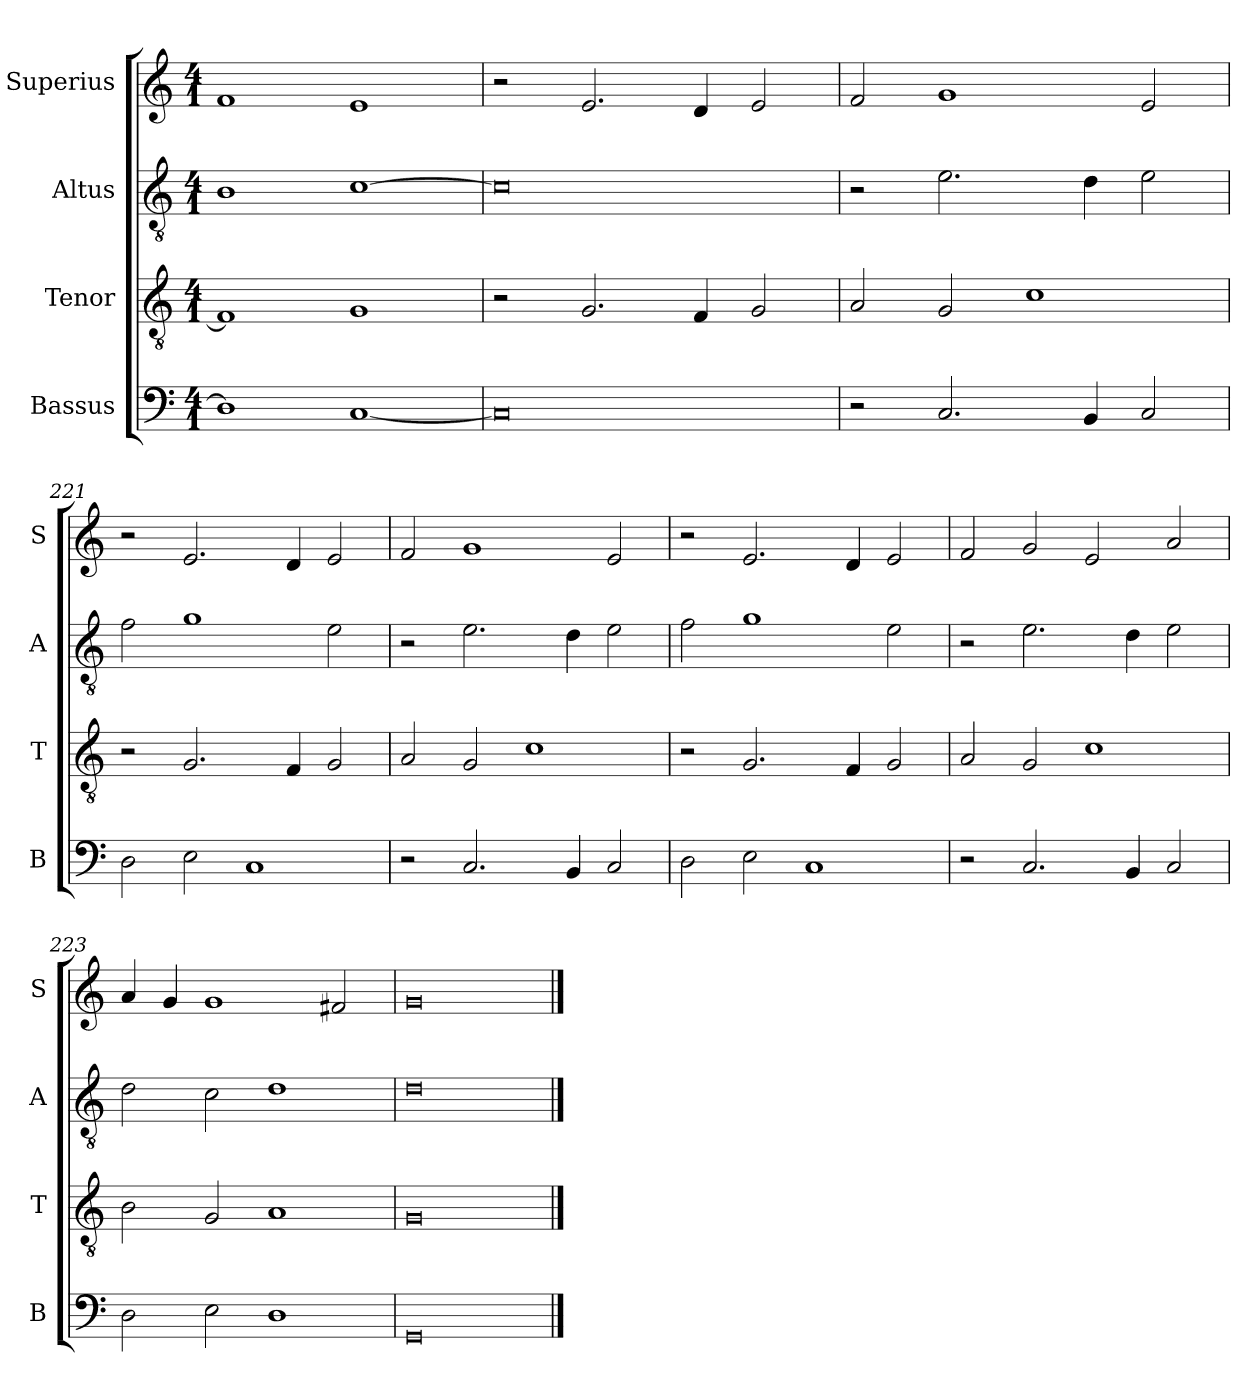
**kern	**kern	**kern	**kern
*part4	*part3	*part2	*part1
*staff4	*staff3	*staff2	*staff1
*I"Bassus	*I"Tenor	*I"Altus	*I"Superius
*I'B	*I'T	*I'A	*I'S
*clefF4	*clefGv2	*clefGv2	*clefG2
*k[]	*k[]	*k[]	*k[]
*M4/1	*M4/1	*M4/1	*M4/1
=	=	=	=
1D\]	1F/]	1B\	1f/
[1C/	1G/	[1c\	1e/
=220	=220	=220	=220
0C]	2r	0c]	2r
.	2.G/	.	2.e/
.	4F/	.	4d/
.	2G/	.	2e/
=	=	=	=
2r	2A/	2r	2f/
2.C/	2G/	2.e\	1g/
.	1c\	.	.
4BB/	.	4d\	.
2C/	.	2e\	2e/
=221	=221	=221	=221
2D\	2r	2f\	2r
2E\	2.G/	1g\	2.e/
1C/	.	.	.
.	4F/	.	4d/
.	2G/	2e\	2e/
=	=	=	=
2r	2A/	2r	2f/
2.C/	2G/	2.e\	1g/
.	1c\	.	.
4BB/	.	4d\	.
2C/	.	2e\	2e/
=222	=222	=222	=222
2D\	2r	2f\	2r
2E\	2.G/	1g\	2.e/
1C/	.	.	.
.	4F/	.	4d/
.	2G/	2e\	2e/
=	=	=	=
2r	2A/	2r	2f/
2.C/	2G/	2.e\	2g/
.	1c\	.	2e/
4BB/	.	4d\	.
2C/	.	2e\	2a/
=223	=223	=223	=223
2D\	2B\	2d\	4a/
.	.	.	4g/
2E\	2G/	2c\	1g/
1D\	1A/	1d\	.
.	.	.	2f#X/
=224	=224	=224	=224
0GG	0G	0d	0g
==	==	==	==
*-	*-	*-	*-
